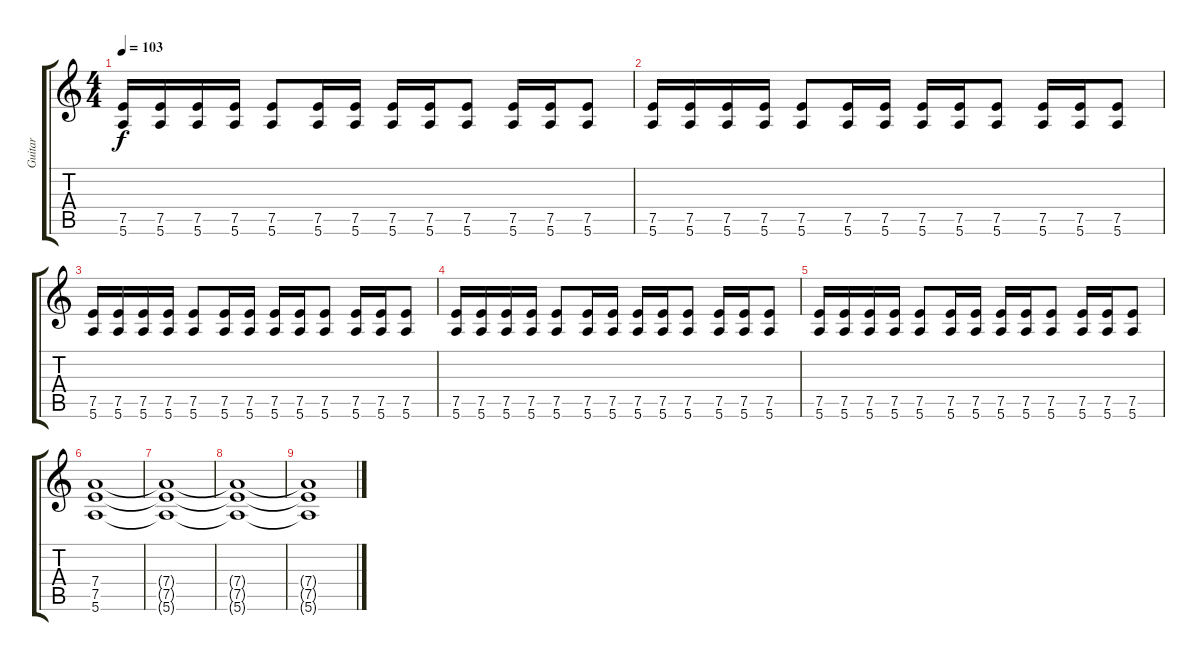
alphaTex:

\track ("Guitar" "Guitar") {instrument overdrivenguitar}
\staff {score tabs}
\tuning (E4 B3 G3 D3 A2 E2) {hide}
\ts (4 4)
\tempo 103
\clef g2
\ks c
(7.5 5.6).16{dy f} (7.5 5.6).16 (7.5 5.6).16 (7.5 5.6).16 (7.5 5.6).8 (7.5 5.6).16 (7.5 5.6).16 (7.5 5.6).16 (7.5 5.6).16 (7.5 5.6).8 (7.5 5.6).16 (7.5 5.6).16 (7.5 5.6).8 |
(7.5 5.6).16 (7.5 5.6).16 (7.5 5.6).16 (7.5 5.6).16 (7.5 5.6).8 (7.5 5.6).16 (7.5 5.6).16 (7.5 5.6).16 (7.5 5.6).16 (7.5 5.6).8 (7.5 5.6).16 (7.5 5.6).16 (7.5 5.6).8 |
(7.5 5.6).16 (7.5 5.6).16 (7.5 5.6).16 (7.5 5.6).16 (7.5 5.6).8 (7.5 5.6).16 (7.5 5.6).16 (7.5 5.6).16 (7.5 5.6).16 (7.5 5.6).8 (7.5 5.6).16 (7.5 5.6).16 (7.5 5.6).8 |
(7.5 5.6).16 (7.5 5.6).16 (7.5 5.6).16 (7.5 5.6).16 (7.5 5.6).8 (7.5 5.6).16 (7.5 5.6).16 (7.5 5.6).16 (7.5 5.6).16 (7.5 5.6).8 (7.5 5.6).16 (7.5 5.6).16 (7.5 5.6).8 |
(7.5 5.6).16 (7.5 5.6).16 (7.5 5.6).16 (7.5 5.6).16 (7.5 5.6).8 (7.5 5.6).16 (7.5 5.6).16 (7.5 5.6).16 (7.5 5.6).16 (7.5 5.6).8 (7.5 5.6).16 (7.5 5.6).16 (7.5 5.6).8 |
(7.4 7.5 5.6).1{volume 0} |
(7.4{t} 7.5{t} 5.6{t}).1 |
(7.4{t} 7.5{t} 5.6{t}).1 |
(7.4{t} 7.5{t} 5.6{t}).1
